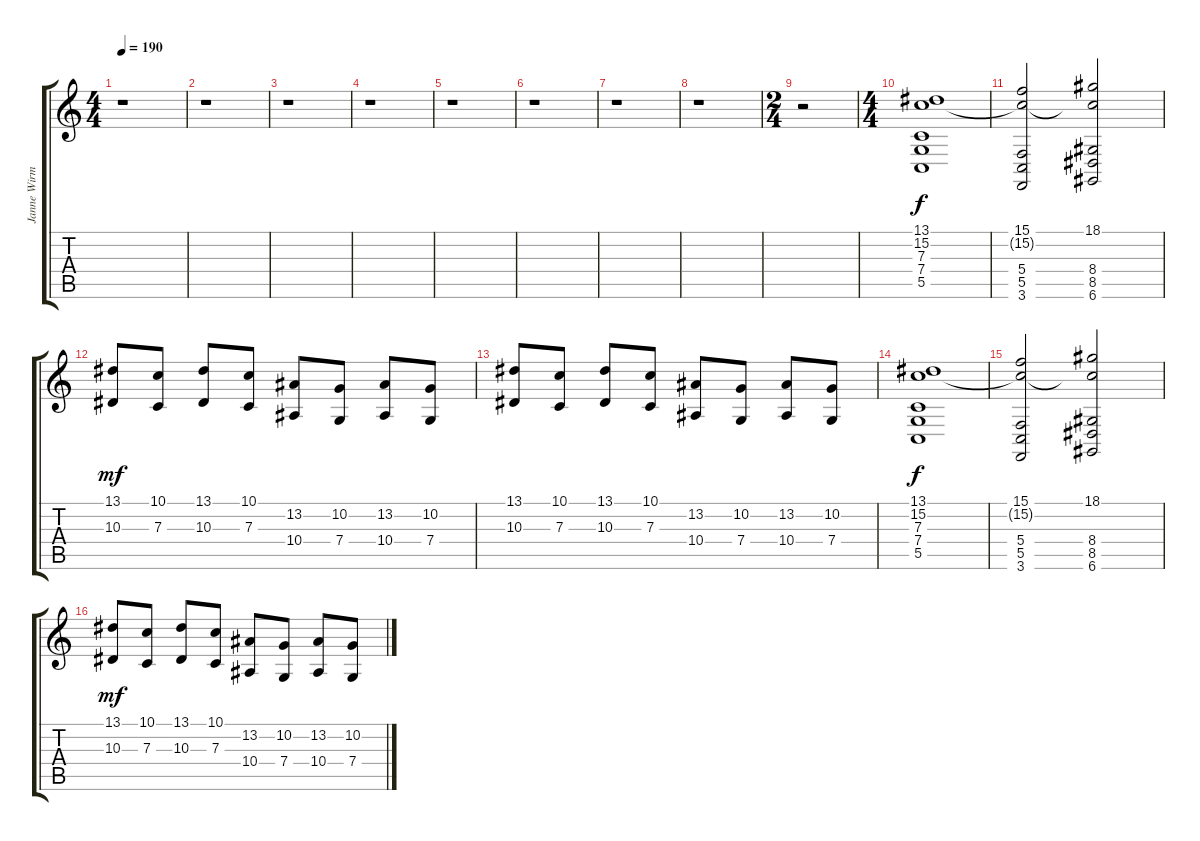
\track ("Janne Wirman" "Janne Wirm") {instrument stringensemble1}
\staff {score tabs}
\tuning (D4 A3 F3 C3 G2 D2) {hide}
\ts (4 4)
\tempo 190
\clef g2
\ks c
r.1{dy f} |
r.1 |
r.1 |
r.1 |
r.1 |
r.1 |
r.1 |
r.1 |
\ts (2 4)
r.2 |
\ts (4 4)
(13.1 15.2 7.3 7.4 5.5).1{volume 12} |
(15.1 15.2{t} 5.4 5.5 3.6).2 (18.1 15.2{t} 8.4 8.5 6.6).2 |
(13.1 10.3).8{dy mf} (10.1 7.3).8 (13.1 10.3).8 (10.1 7.3).8 (13.2 10.4).8 (10.2 7.4).8 (13.2 10.4).8 (10.2 7.4).8 |
(13.1 10.3).8 (10.1 7.3).8 (13.1 10.3).8 (10.1 7.3).8 (13.2 10.4).8 (10.2 7.4).8 (13.2 10.4).8 (10.2 7.4).8 |
(13.1 15.2 7.3 7.4 5.5).1{dy f} |
(15.1 15.2{t} 5.4 5.5 3.6).2 (18.1 15.2{t} 8.4 8.5 6.6).2 |
(13.1 10.3).8{dy mf} (10.1 7.3).8 (13.1 10.3).8 (10.1 7.3).8 (13.2 10.4).8 (10.2 7.4).8 (13.2 10.4).8 (10.2 7.4).8
